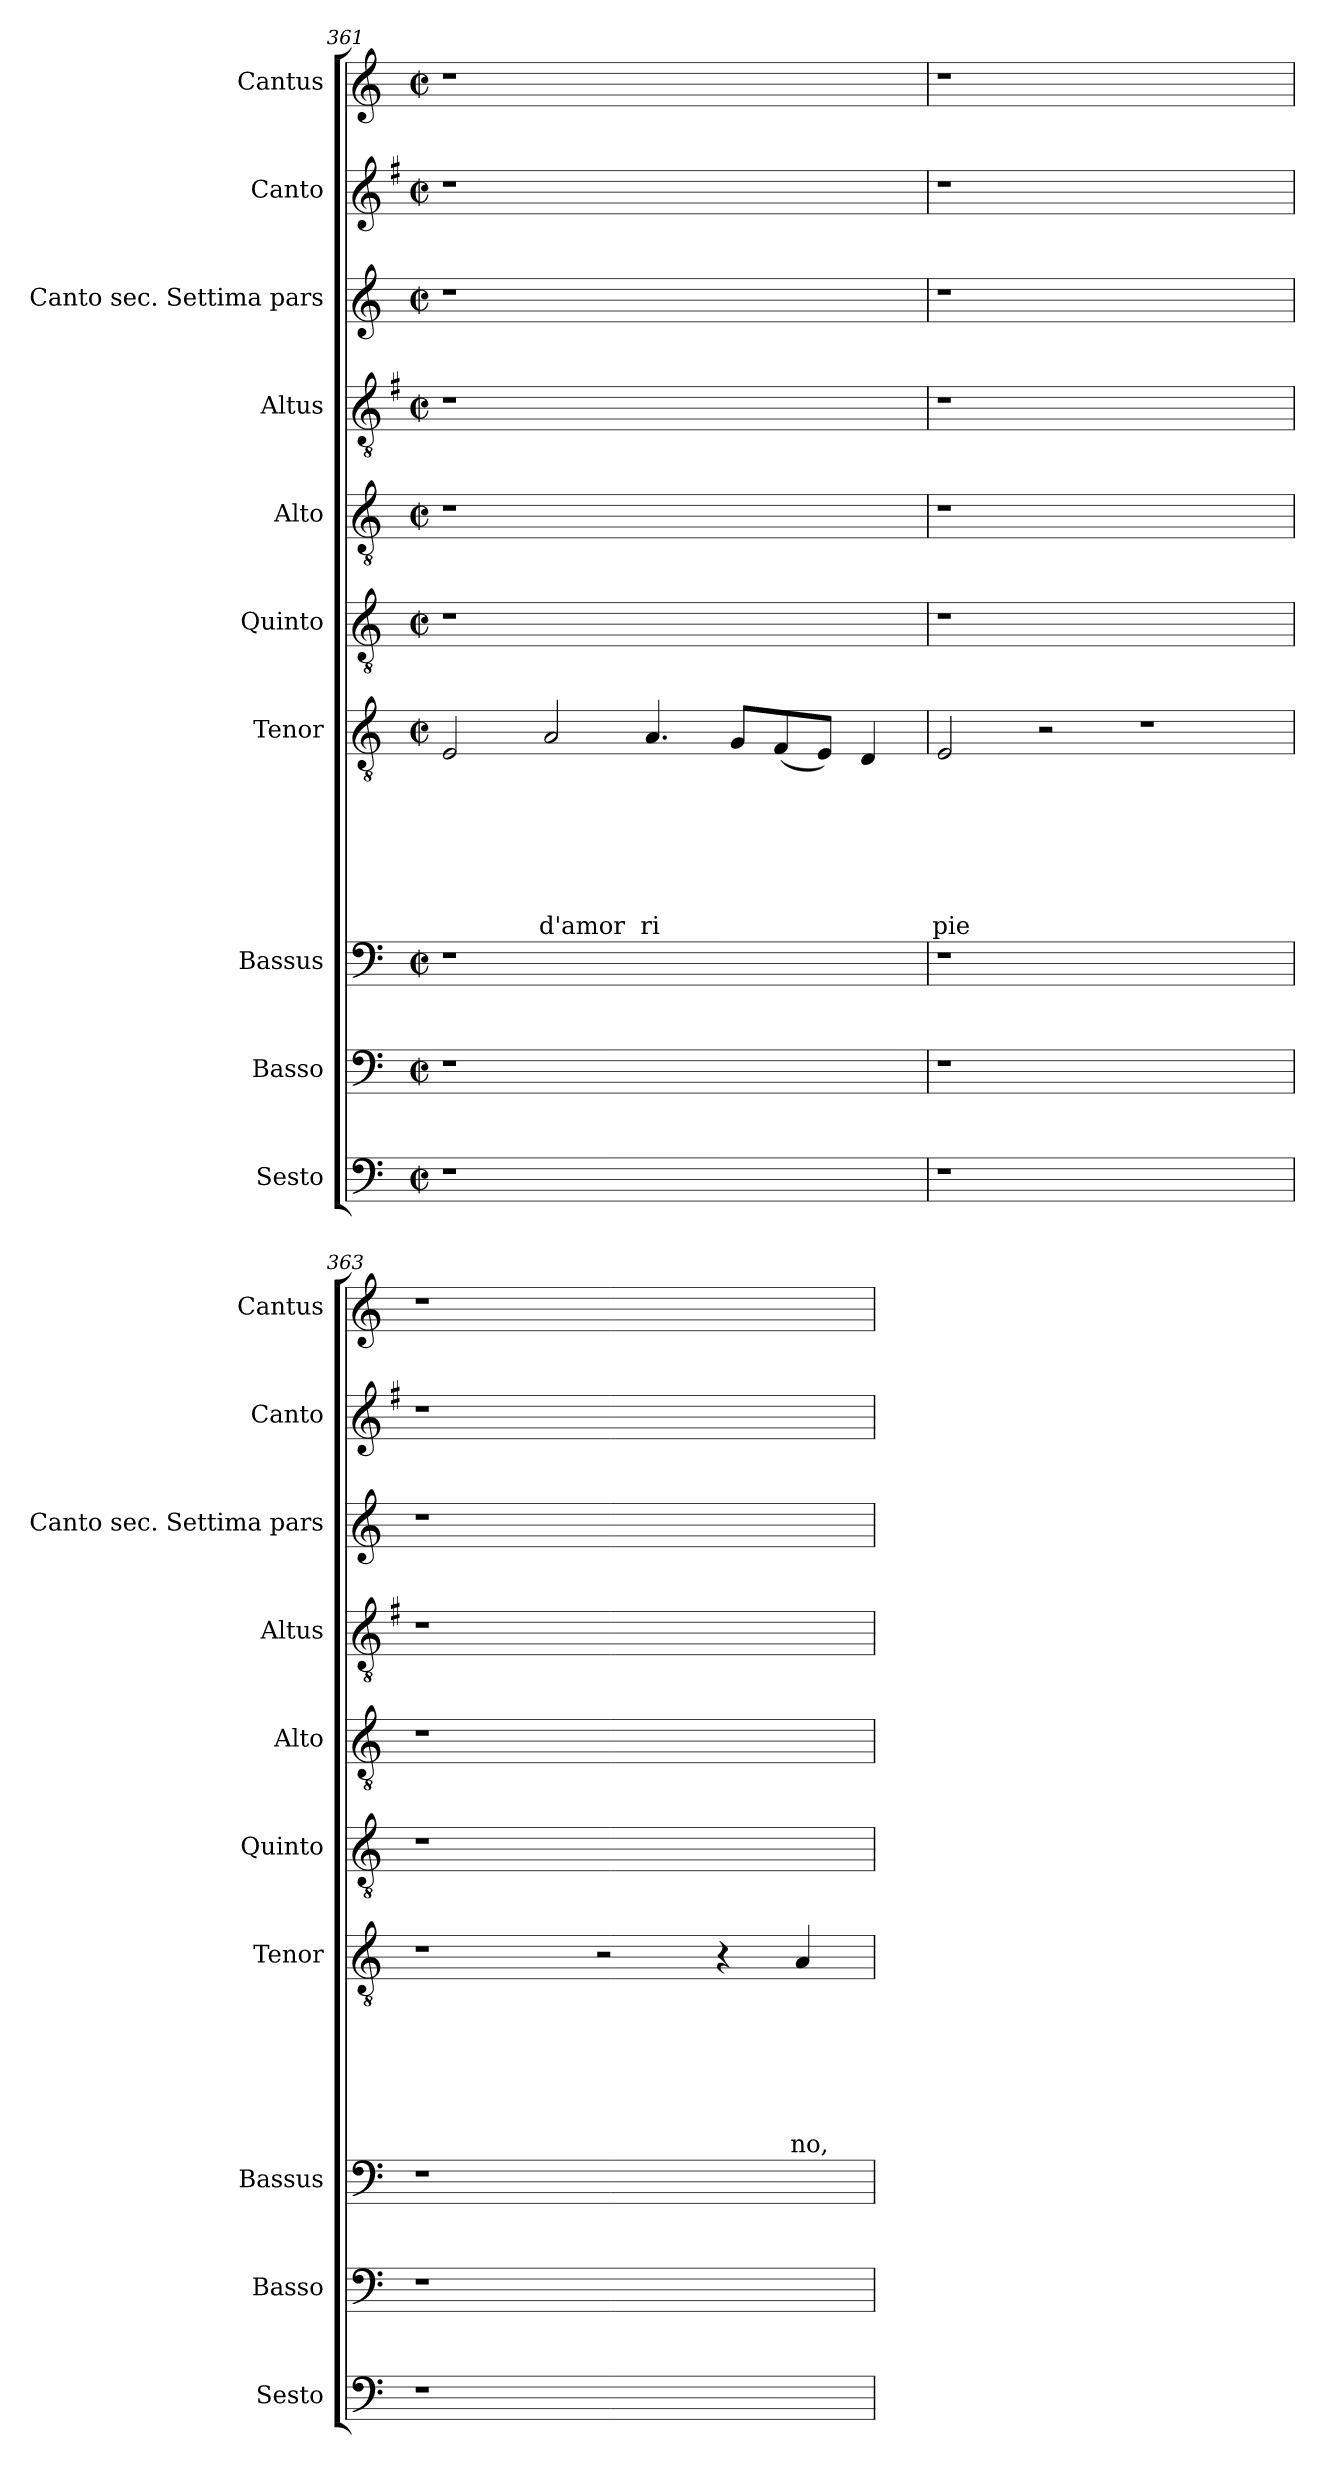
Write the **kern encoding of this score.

**kern	**kern	**kern	**kern	**text	**text	**text	**text	**text	**text	**text	**kern	**kern	**kern	**kern	**kern	**kern
*part10	*part9	*part8	*part7	*part7	*part7	*part7	*part7	*part7	*part7	*part7	*part6	*part5	*part4	*part3	*part2	*part1
*staff10	*staff9	*staff8	*staff7	*staff7	*staff7	*staff7	*staff7	*staff7	*staff7	*staff7	*staff6	*staff5	*staff4	*staff3	*staff2	*staff1
*I"Sesto	*I"Basso	*I"Bassus	*I"Tenor	*	*	*	*	*	*	*	*I"Quinto	*I"Alto	*I"Altus	*I"Canto sec. Settima pars	*I"Canto	*I"Cantus
*I'Sesto	*I'Basso	*I'Bassus	*I'Tenor	*	*	*	*	*	*	*	*I'Quinto	*I'Alto	*I'Altus	*I'Canto sec. Settima pars	*I'Canto	*I'Cantus
*clefF4	*clefF4	*clefF4	*clefGv2	*	*	*	*	*	*	*	*clefGv2	*clefGv2	*clefGv2	*clefG2	*clefG2	*clefG2
*k[]	*k[]	*k[]	*k[]	*	*	*	*	*	*	*	*k[]	*k[]	*k[f#]	*k[]	*k[f#]	*k[]
*C:	*C:	*C:	*C:	*	*	*	*	*	*	*	*C:	*C:	*G:	*C:	*G:	*C:
*M2/2	*M2/2	*M2/2	*M2/2	*	*	*	*	*	*	*	*M2/2	*M2/2	*M2/2	*M2/2	*M2/2	*M2/2
*met(c|)	*met(c|)	*met(c|)	*met(c|)	*	*	*	*	*	*	*	*met(c|)	*met(c|)	*met(c|)	*met(c|)	*met(c|)	*met(c|)
=361	=361	=361	=361	=361	=361	=361	=361	=361	=361	=361	=361	=361	=361	=361	=361	=361
1r	1r	1r	2E/	.	.	.	.	.	.	.	1r	1r	1r	1r	1r	1r
!	!	!	!	!	!	!	!	!	!	!LO:LY:b	!	!	!	!	!	!
.	.	.	2A/	.	.	.	.	.	.	d'amor	.	.	.	.	.	.
!	!	!	!	!	!	!	!	!	!	!LO:LY:b	!	!	!	!	!	!
1ryy	1ryy	1ryy	4.A/	.	.	.	.	.	.	ri	1ryy	1ryy	1ryy	1ryy	1ryy	1ryy
.	.	.	8G/L	.	.	.	.	.	.	.	.	.	.	.	.	.
.	.	.	(<8F/	.	.	.	.	.	.	.	.	.	.	.	.	.
.	.	.	8E/J)	.	.	.	.	.	.	.	.	.	.	.	.	.
.	.	.	4D/	.	.	.	.	.	.	.	.	.	.	.	.	.
=362	=362	=362	=362	=362	=362	=362	=362	=362	=362	=362	=362	=362	=362	=362	=362	=362
!	!	!	!	!	!	!	!	!	!	!LO:LY:b	!	!	!	!	!	!
1r	1r	1r	2E/	.	.	.	.	.	.	pie	1r	1r	1r	1r	1r	1r
.	.	.	2r	.	.	.	.	.	.	.	.	.	.	.	.	.
1ryy	1ryy	1ryy	1r	.	.	.	.	.	.	.	1ryy	1ryy	1ryy	1ryy	1ryy	1ryy
!!LO:LB:g=z
=363	=363	=363	=363	=363	=363	=363	=363	=363	=363	=363	=363	=363	=363	=363	=363	=363
1r	1r	1r	1r	.	.	.	.	.	.	.	1r	1r	1r	1r	1r	1r
1ryy	1ryy	1ryy	2r	.	.	.	.	.	.	.	1ryy	1ryy	1ryy	1ryy	1ryy	1ryy
.	.	.	4r	.	.	.	.	.	.	.	.	.	.	.	.	.
!	!	!	!	!	!	!	!	!	!	!LO:LY:b	!	!	!	!	!	!
.	.	.	4A/	.	.	.	.	.	.	no,	.	.	.	.	.	.
=	=	=	=	=	=	=	=	=	=	=	=	=	=	=	=	=
*-	*-	*-	*-	*-	*-	*-	*-	*-	*-	*-	*-	*-	*-	*-	*-	*-
